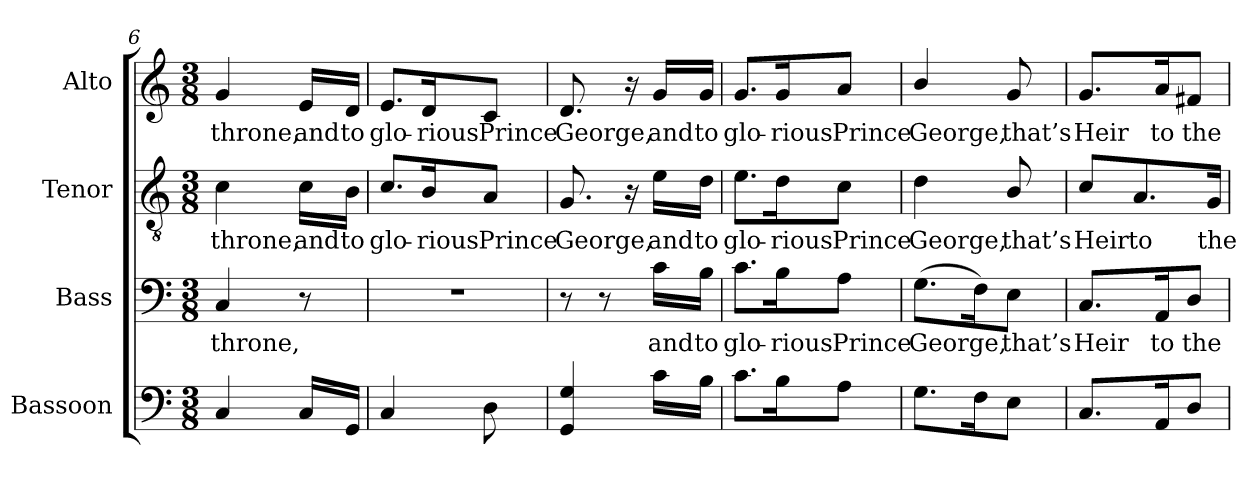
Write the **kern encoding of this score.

**kern	**kern	**text	**kern	**text	**kern	**text
*part4	*part3	*part3	*part2	*part2	*part1	*part1
*staff4	*staff3	*staff3	*staff2	*staff2	*staff1	*staff1
*I"Bassoon	*I"Bass	*	*I"Tenor	*	*I"Alto	*
*I'Bsn.	*I'B.	*	*I'T.	*	*I'A.	*
*clefF4	*clefF4	*	*clefGv2	*	*clefG2	*
*	*	*	*ITrd7c12	*	*	*
*k[]	*k[]	*	*k[]	*	*k[]	*
*C:	*C:	*	*C:	*	*C:	*
*M3/8	*M3/8	*	*M3/8	*	*M3/8	*
=6	=6	=6	=6	=6	=6	=6
!	!	!LO:LY:b:color=#000000	!	!	!	!
!	!	!	!	!LO:LY:b:color=#000000	!	!
!	!	!	!	!	!	!LO:LY:b:color=#000000
4Ci/	4Ci/	throne,	4Ci\	throne,	4gi/	throne,
!	!	!	!	!LO:LY:b:color=#000000	!	!
!	!	!	!	!	!	!LO:LY:b:color=#000000
16Ci/LL	8r	.	16Ci\LL	and	16ei/LL	and
!	!	!	!	!LO:LY:b:color=#000000	!	!
!	!	!	!	!	!	!LO:LY:b:color=#000000
16GGi/JJ	.	.	16BBi\JJ	to	16di/JJ	to
=7	=7	=7	=7	=7	=7	=7
!	!LO:N:vis=1	!	!	!	!	!
!	!	!	!	!LO:LY:b:color=#000000	!	!
!	!	!	!	!	!	!LO:LY:b:color=#000000
4Ci/	4.r	.	8.Ci/L	glo-	8.ei/L	glo-
!	!	!	!	!LO:LY:b:color=#000000	!	!
!	!	!	!	!	!	!LO:LY:b:color=#000000
.	.	.	16BBi/K	-rious	16di/K	-rious
!	!	!	!	!LO:LY:b:color=#000000	!	!
!	!	!	!	!	!	!LO:LY:b:color=#000000
8Di\	.	.	8AAi/J	Prince	8ci/J	Prince
!!LO:LB:g=z
=8	=8	=8	=8	=8	=8	=8
!	!	!	!	!LO:LY:b:color=#000000	!	!
!	!	!	!	!	!	!LO:LY:b:color=#000000
4GGi/ 4Gi	8r	.	8.GGi/	George,	8.di/	George,
.	8r	.	.	.	.	.
.	.	.	16r	.	16r	.
!	!	!LO:LY:b:color=#000000	!	!	!	!
!	!	!	!	!LO:LY:b:color=#000000	!	!
!	!	!	!	!	!	!LO:LY:b:color=#000000
16ci\LL	16ci\LL	and	16Ei\LL	and	16gi/LL	and
!	!	!LO:LY:b:color=#000000	!	!	!	!
!	!	!	!	!LO:LY:b:color=#000000	!	!
!	!	!	!	!	!	!LO:LY:b:color=#000000
16Bi\JJ	16Bi\JJ	to	16Di\JJ	to	16gi/JJ	to
=9	=9	=9	=9	=9	=9	=9
!	!	!LO:LY:b:color=#000000	!	!	!	!
!	!	!	!	!LO:LY:b:color=#000000	!	!
!	!	!	!	!	!	!LO:LY:b:color=#000000
8.ci\L	8.ci\L	glo-	8.Ei\L	glo-	8.gi/L	glo-
!	!	!LO:LY:b:color=#000000	!	!	!	!
!	!	!	!	!LO:LY:b:color=#000000	!	!
!	!	!	!	!	!	!LO:LY:b:color=#000000
16Bi\K	16Bi\K	-rious	16Di\K	-rious	16gi/K	-rious
!	!	!LO:LY:b:color=#000000	!	!	!	!
!	!	!	!	!LO:LY:b:color=#000000	!	!
!	!	!	!	!	!	!LO:LY:b:color=#000000
8Ai\J	8Ai\J	Prince	8Ci\J	Prince	8ai/J	Prince
=10	=10	=10	=10	=10	=10	=10
!	!	!LO:LY:b:color=#000000	!	!	!	!
!	!	!	!	!LO:LY:b:color=#000000	!	!
!	!	!	!	!	!	!LO:LY:b:color=#000000
8.Gi\L	(8.Gi\L	George,	4Di\	George,	4bi/	George,
16Fi\K	16Fi\K)	.	.	.	.	.
!	!	!LO:LY:b:color=#000000	!	!	!	!
!	!	!	!	!LO:LY:b:color=#000000	!	!
!	!	!	!	!	!	!LO:LY:b:color=#000000
8Ei\J	8Ei\J	that’s	8BBi/	that’s	8gi/	that’s
=11	=11	=11	=11	=11	=11	=11
!	!	!LO:LY:b:color=#000000	!	!	!	!
!	!	!	!	!LO:LY:b:color=#000000	!	!
!	!	!	!	!	!	!LO:LY:b:color=#000000
8.Ci/L	8.Ci/L	Heir	8Ci/L	Heir	8.gi/L	Heir
!	!	!	!	!LO:LY:b:color=#000000	!	!
.	.	.	8.AAi/	to	.	.
!	!	!LO:LY:b:color=#000000	!	!	!	!
!	!	!	!	!	!	!LO:LY:b:color=#000000
16AAi/K	16AAi/K	to	.	.	16ai/K	to
!	!	!LO:LY:b:color=#000000	!	!	!	!
!	!	!	!	!	!	!LO:LY:b:color=#000000
8Di/J	8Di/J	the	.	.	8f#Xi/J	the
!	!	!	!	!LO:LY:b:color=#000000	!	!
.	.	.	16GGi/Jk	the	.	.
=	=	=	=	=	=	=
*-	*-	*-	*-	*-	*-	*-
